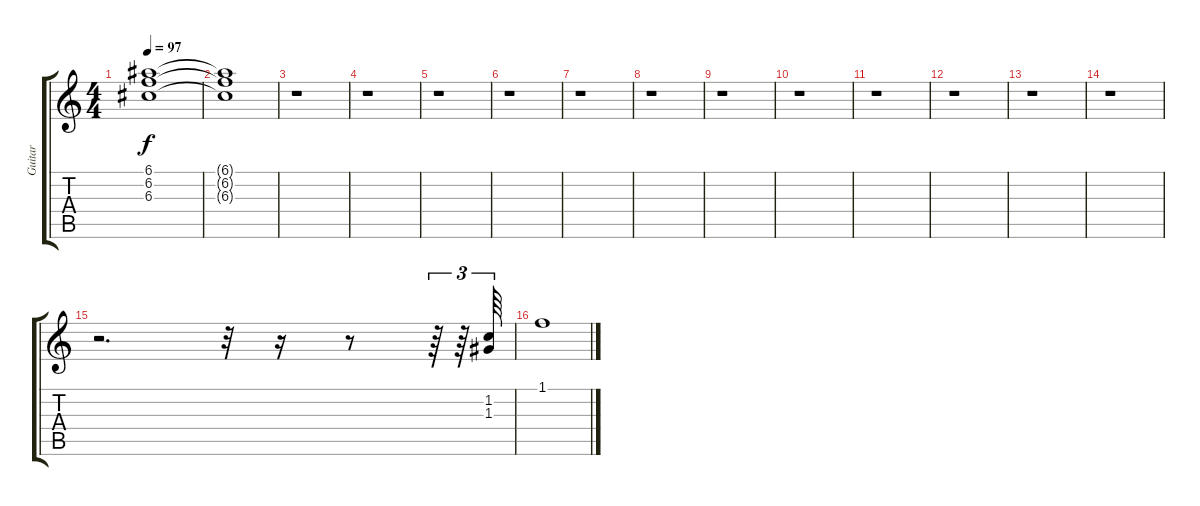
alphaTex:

\track ("Guitar" "Guitar") {instrument electricguitarclean}
\staff {score tabs}
\tuning (E4 B3 G3 D3 A2 E2) {hide}
\ts (4 4)
\tempo 97
\clef g2
\ks c
(6.1{t} 6.2{t} 6.3{t}).1{dy f} |
(6.1{t} 6.2{t} 6.3{t}).1 |
r.1 |
r.1 |
r.1 |
r.1 |
r.1 |
r.1 |
r.1 |
r.1 |
r.1 |
r.1 |
r.1 |
r.1 |
r.2{d} r.32 r.16 r.8 r.64{tu (3 2)} r.64{tu (3 2)} (1.2 1.3).64{tu (3 2)} |
1.1.1
